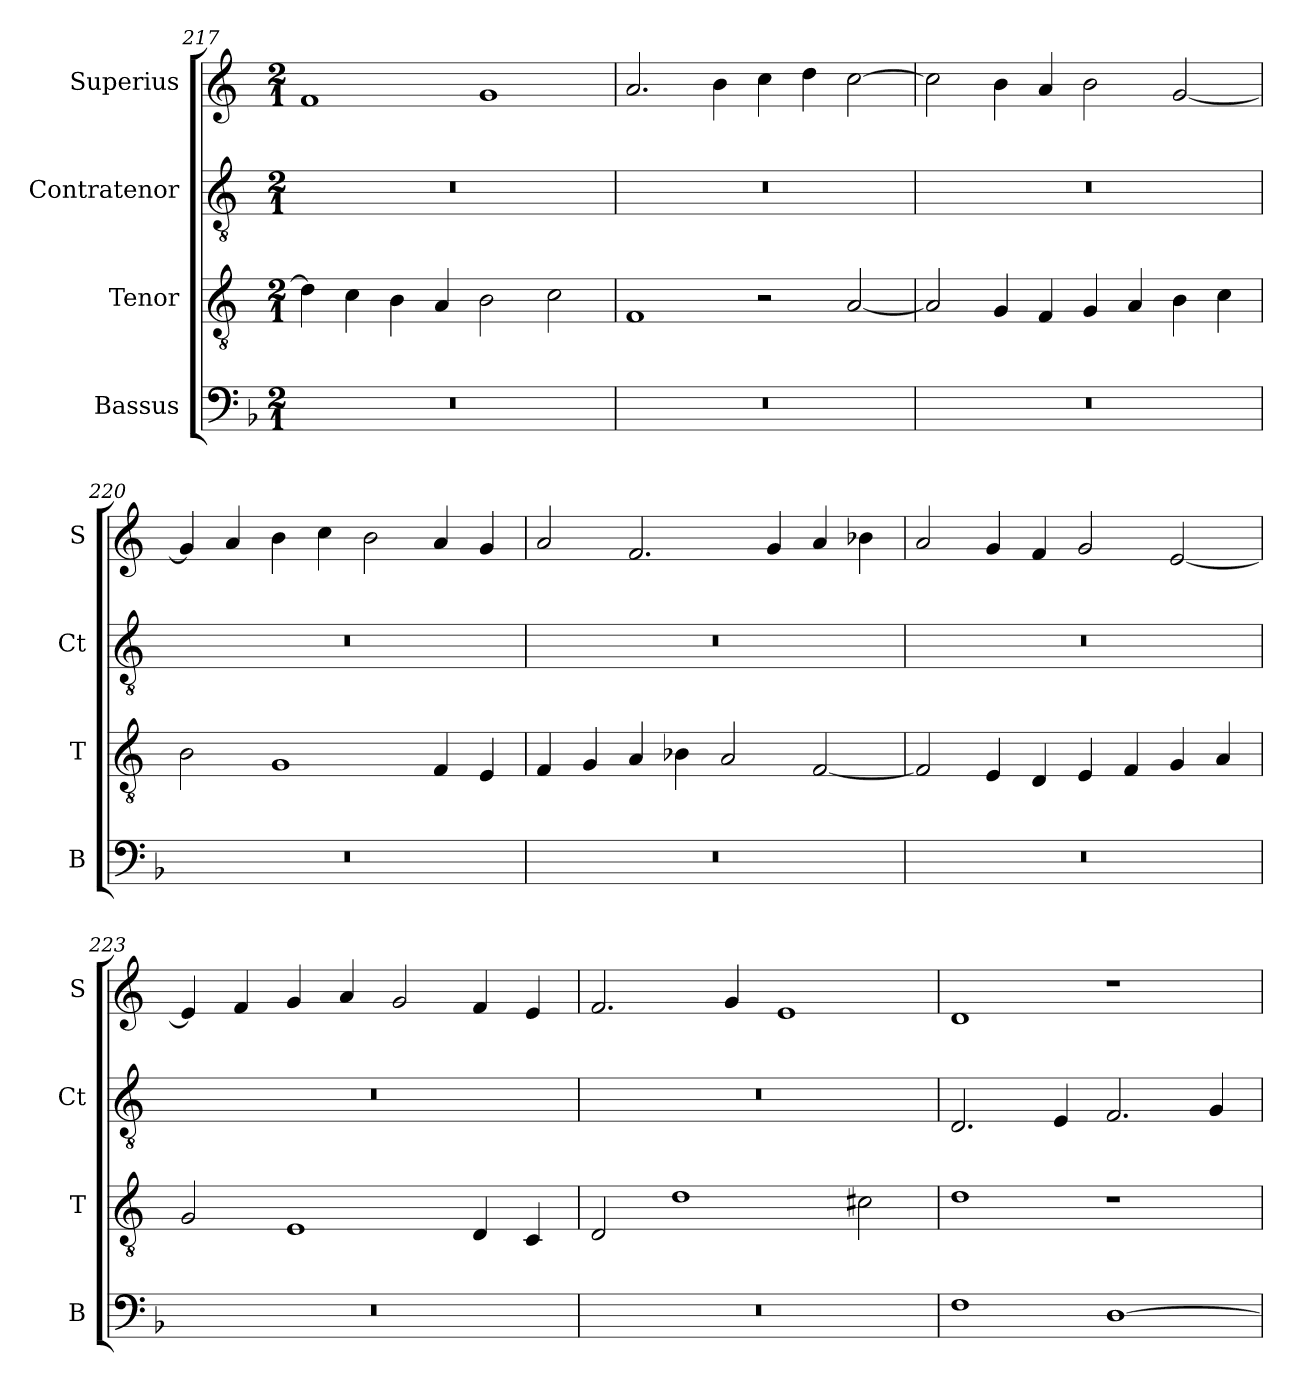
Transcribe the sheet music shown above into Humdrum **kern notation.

**kern	**kern	**kern	**kern
*part4	*part3	*part2	*part1
*staff4	*staff3	*staff2	*staff1
*I"Bassus	*I"Tenor	*I"Contratenor	*I"Superius
*I'B	*I'T	*I'Ct	*I'S
*clefF4	*clefGv2	*clefGv2	*clefG2
*k[b-]	*k[]	*k[]	*k[]
*M2/1	*M2/1	*M2/1	*M2/1
=217	=217	=217	=217
0r	4d]	0r	1f
.	4c	.	.
.	4B	.	.
.	4A	.	.
.	2B	.	1g
.	2c	.	.
=218	=218	=218	=218
0r	1F	0r	2.a
.	.	.	4b
.	2r	.	4cc
.	.	.	4dd
.	[2A	.	[2cc
=219	=219	=219	=219
0r	2A]	0r	2cc]
.	4G	.	4b
.	4F	.	4a
.	4G	.	2b
.	4A	.	.
.	4B	.	[2g
.	4c	.	.
=220	=220	=220	=220
0r	2B	0r	4g]
.	.	.	4a
.	1G	.	4b
.	.	.	4cc
.	.	.	2b
.	4F	.	4a
.	4E	.	4g
=221	=221	=221	=221
0r	4F	0r	2a
.	4G	.	.
.	4A	.	2.f
.	4B-X	.	.
.	2A	.	.
.	.	.	4g
.	[2F	.	4a
.	.	.	4b-X
=222	=222	=222	=222
0r	2F]	0r	2a
.	4E	.	4g
.	4D	.	4f
.	4E	.	2g
.	4F	.	.
.	4G	.	[2e
.	4A	.	.
=223	=223	=223	=223
0r	2G	0r	4e]
.	.	.	4f
.	1E	.	4g
.	.	.	4a
.	.	.	2g
.	4D	.	4f
.	4C	.	4e
=224	=224	=224	=224
0r	2D	0r	2.f
.	1d	.	.
.	.	.	4g
.	.	.	1e
.	2c#X	.	.
=225	=225	=225	=225
1F	1d	2.D	1d
.	.	4E	.
[1D	1r	2.F	1r
.	.	4G	.
=	=	=	=
*-	*-	*-	*-
